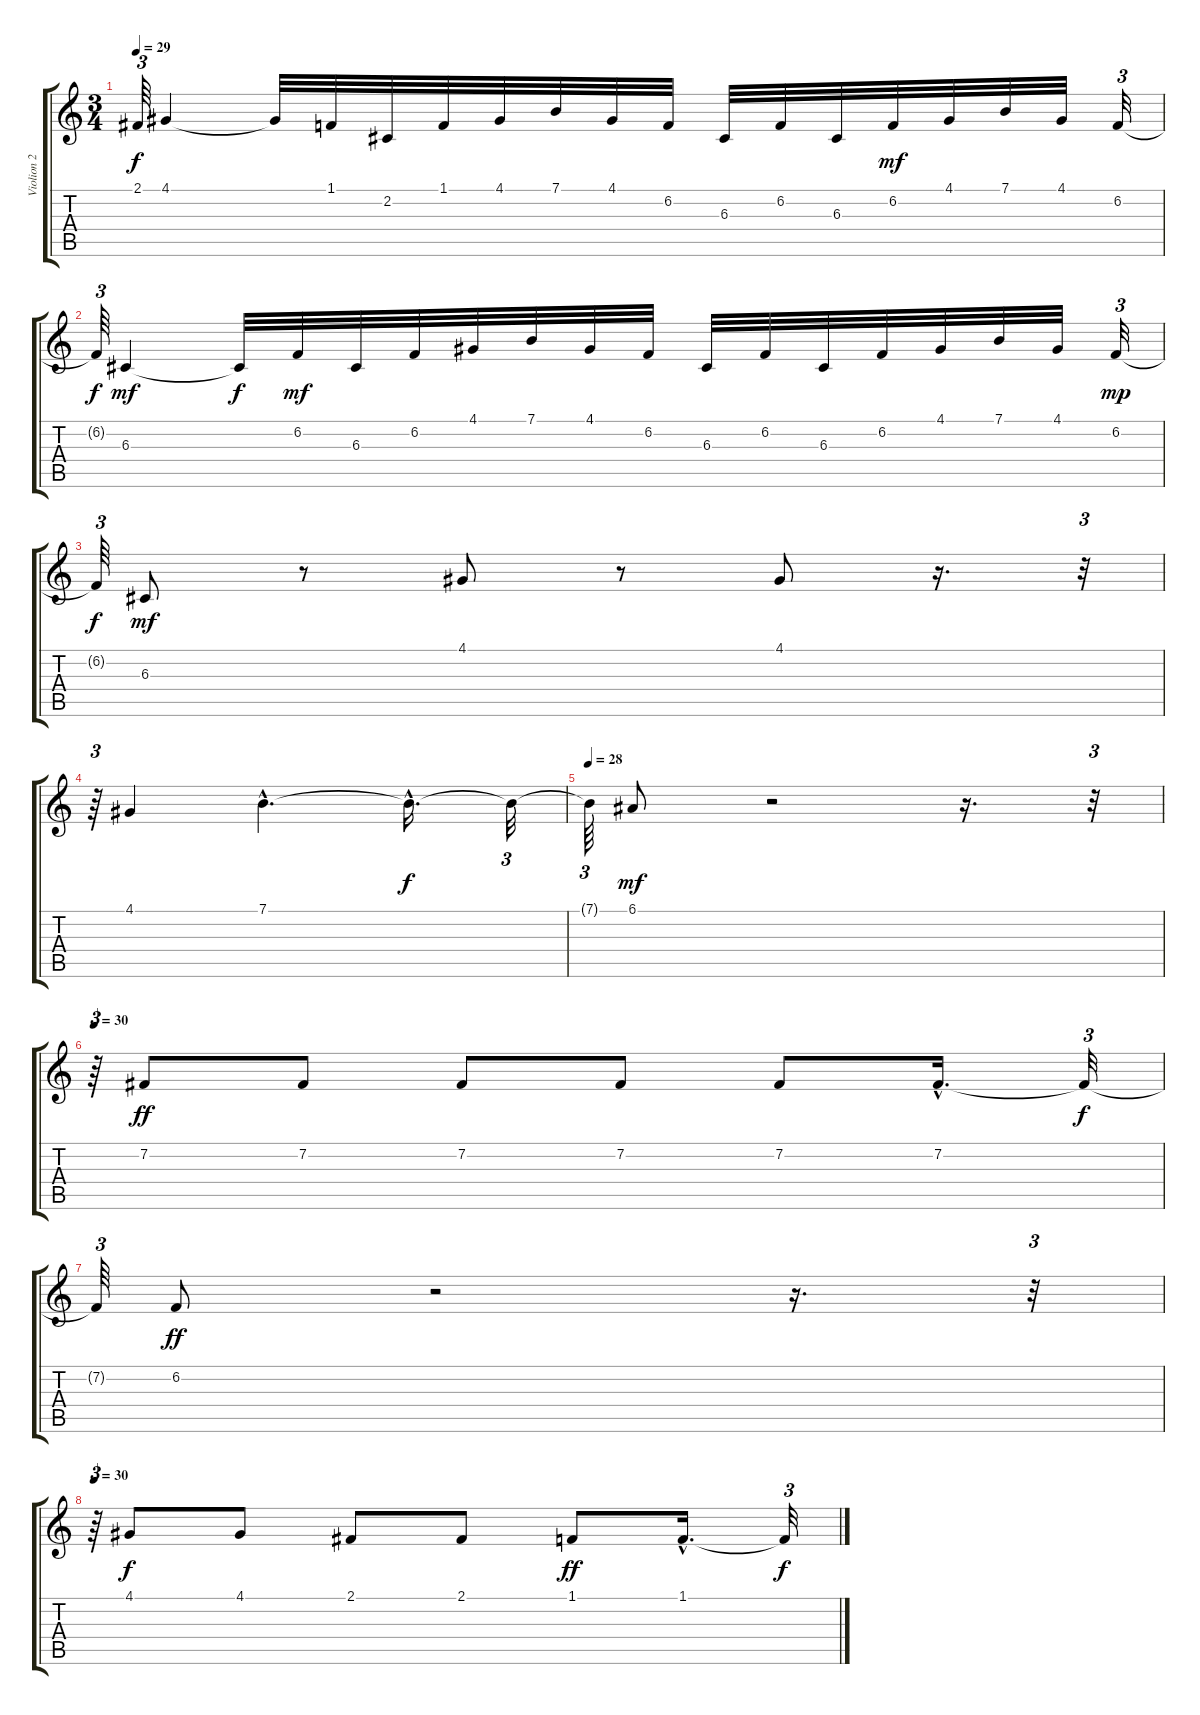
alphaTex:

\track ("Violion 2" "Violion 2") {instrument violin}
\staff {score tabs}
\tuning (E4 B3 G3 D3 A2 E2) {hide}
\ts (3 4)
\tempo 29
\clef g2
\ks c
2.1{t}.64{tu (3 2) dy f} 4.1.4 4.1{t}.32 1.1.32 2.2.32 1.1.32 4.1.32 7.1.32 4.1.32 6.2.32 6.3.32 6.2.32 6.3.32 6.2.32{dy mf} 4.1.32 7.1.32 4.1.32 6.2.32{tu (3 2)} |
6.2{t}.64{tu (3 2) dy f} 6.3.4{dy mf} 6.3{t}.32{dy f} 6.2.32{dy mf} 6.3.32 6.2.32 4.1.32 7.1.32 4.1.32 6.2.32 6.3.32 6.2.32 6.3.32 6.2.32 4.1.32 7.1.32 4.1.32 6.2.32{tu (3 2) dy mp} |
6.2{t}.64{tu (3 2) dy f} 6.3.8{dy mf} r.8 4.1.8 r.8 4.1.8 r.16{d} r.32{tu (3 2)} |
r.64{tu (3 2)} 4.1.4 7.1{hac}.4{d} 7.1{hac t}.16{d dy f} 7.1{t}.32{tu (3 2)} |
\tempo 28
7.1{t}.64{tu (3 2)} 6.1.8{dy mf} r.2 r.16{d} r.32{tu (3 2)} |
\tempo 30
r.64{tu (3 2)} 7.2.8{dy ff} 7.2.8 7.2.8 7.2.8 7.2.8 7.2{hac}.16{d} 7.2{t}.32{tu (3 2) dy f} |
7.2{t}.64{tu (3 2)} 6.2.8{dy ff} r.2 r.16{d} r.32{tu (3 2)} |
\tempo 30
r.64{tu (3 2)} 4.1.8{dy f} 4.1.8 2.1.8 2.1.8 1.1.8{dy ff} 1.1{hac}.16{d} 1.1{t}.32{tu (3 2) dy f}
